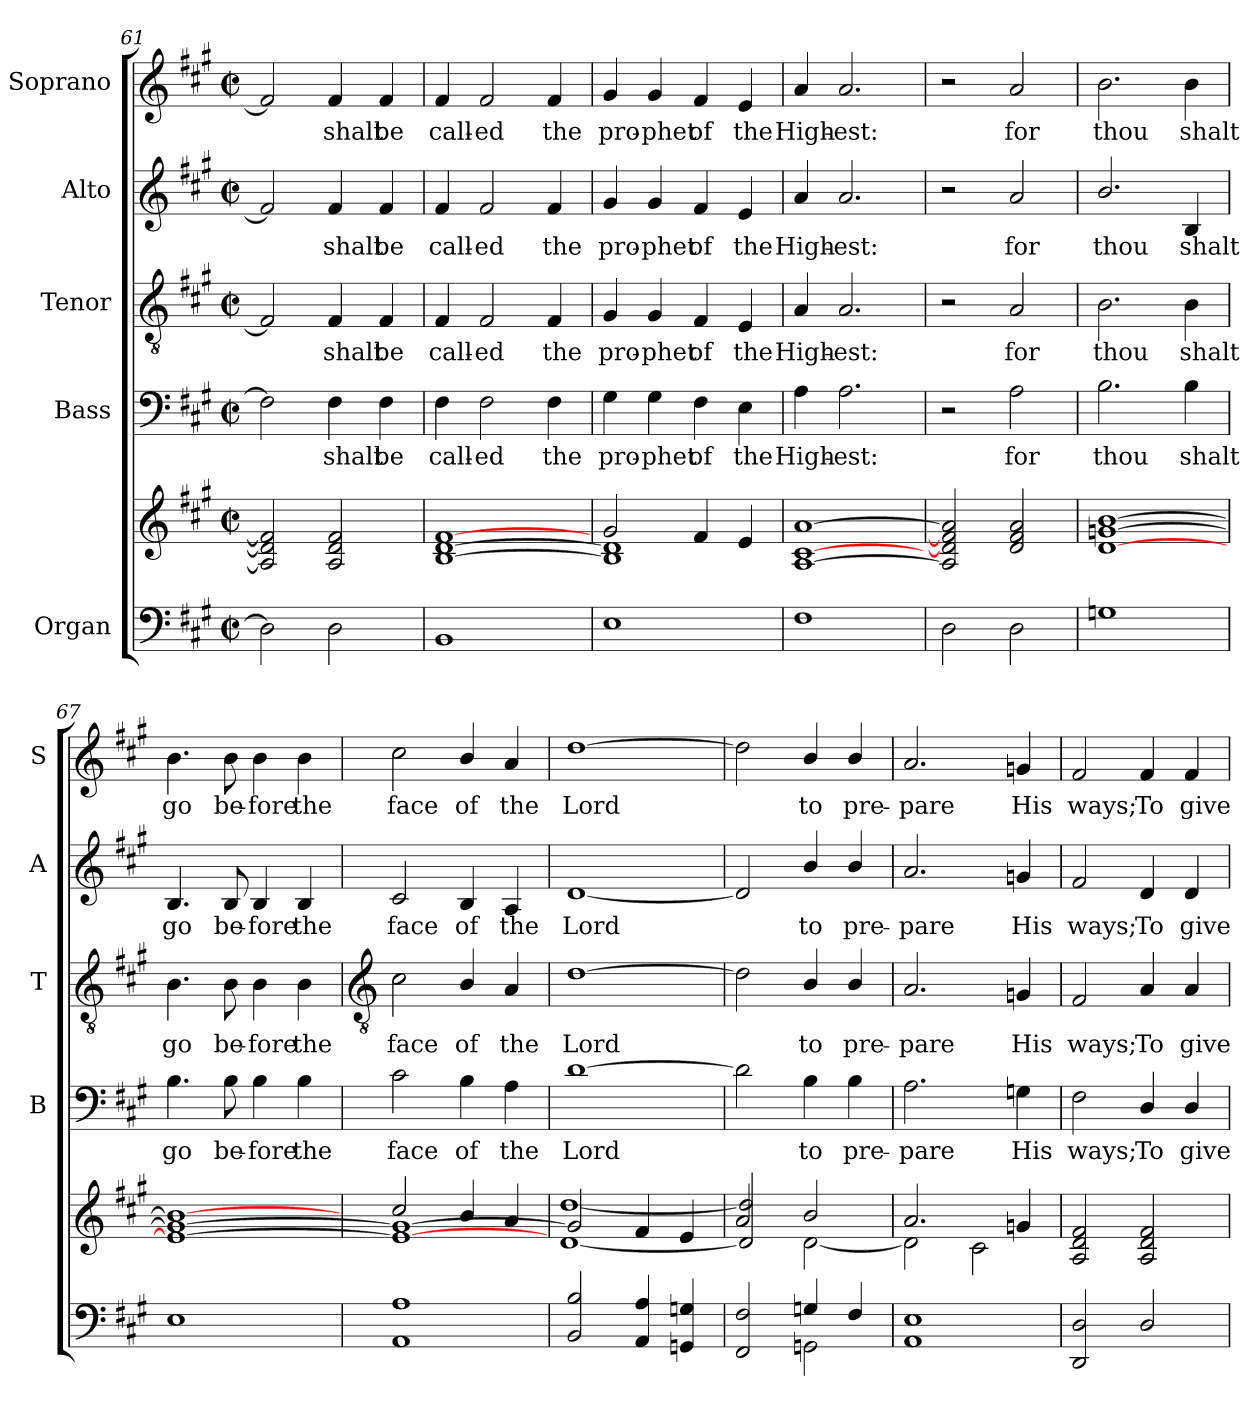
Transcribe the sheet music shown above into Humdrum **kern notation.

**kern	**kern	**kern	**text	**kern	**text	**kern	**text	**kern	**text
*part5	*part5	*part4	*part4	*part3	*part3	*part2	*part2	*part1	*part1
*staff6	*staff5	*staff4	*staff4	*staff3	*staff3	*staff2	*staff2	*staff1	*staff1
*I"Organ	*	*I"Bass	*	*I"Tenor	*	*I"Alto	*	*I"Soprano	*
*	*	*I'B	*	*I'T	*	*I'A	*	*I'S	*
*clefF4	*clefG2	*clefF4	*	*clefGv2	*	*clefG2	*	*clefG2	*
*k[f#c#g#]	*k[f#c#g#]	*k[f#c#g#]	*	*k[f#c#g#]	*	*k[f#c#g#]	*	*k[f#c#g#]	*
*A:	*A:	*A:	*	*A:	*	*A:	*	*A:	*
*M2/2	*M2/2	*M2/2	*	*M2/2	*	*M2/2	*	*M2/2	*
*met(c|)	*met(c|)	*met(c|)	*	*met(c|)	*	*met(c|)	*	*met(c|)	*
=61	=61	=61	=61	=61	=61	=61	=61	=61	=61
*	*^	*	*	*	*	*	*	*	*
2D]	2A/] 2d/] 2f#/]	1ryy	2F#]	.	2F#]	.	2f#]	.	2f#]	.
!	!	!	!	!LO:LY:b	!	!LO:LY:b	!	!LO:LY:b	!	!LO:LY:b
2D	2A/ 2d/ 2f#/	.	4F#	shalt	4F#	shalt	4f#	shalt	4f#	shalt
!	!	!	!	!LO:LY:b	!	!LO:LY:b	!	!LO:LY:b	!	!LO:LY:b
.	.	.	4F#	be	4F#	be	4f#	be	4f#	be
=62	=62	=62	=62	=62	=62	=62	=62	=62	=62	=62
!	!	!	!	!LO:LY:b	!	!LO:LY:b	!	!LO:LY:b	!	!LO:LY:b
1BB	[1B\ [1d\ [1f#\	1ryy	4F#	call-	4F#	call-	4f#	call-	4f#	call-
!	!	!	!	!LO:LY:b	!	!LO:LY:b	!	!LO:LY:b	!	!LO:LY:b
.	.	.	2F#	-ed	2F#	-ed	2f#	-ed	2f#	-ed
!	!	!	!	!LO:LY:b	!	!LO:LY:b	!	!LO:LY:b	!	!LO:LY:b
.	.	.	4F#	the	4F#	the	4f#	the	4f#	the
=63	=63	=63	=63	=63	=63	=63	=63	=63	=63	=63
!	!	!	!	!LO:LY:b	!	!LO:LY:b	!	!LO:LY:b	!	!LO:LY:b
1E	1B\] 1d\]	2g#/	4G#	pro-	4G#	pro-	4g#	pro-	4g#	pro-
!	!	!	!	!LO:LY:b	!	!LO:LY:b	!	!LO:LY:b	!	!LO:LY:b
.	.	.	4G#	-phet	4G#	-phet	4g#	-phet	4g#	-phet
!	!	!	!	!LO:LY:b	!	!LO:LY:b	!	!LO:LY:b	!	!LO:LY:b
.	.	4f#/	4F#	of	4F#	of	4f#	of	4f#	of
!	!	!	!	!LO:LY:b	!	!LO:LY:b	!	!LO:LY:b	!	!LO:LY:b
.	.	4e/	4E	the	4E	the	4e	the	4e	the
=64	=64	=64	=64	=64	=64	=64	=64	=64	=64	=64
!	!	!	!	!LO:LY:b	!	!LO:LY:b	!	!LO:LY:b	!	!LO:LY:b
1F#	[1A\ [1c#\ [1a\	1ryy	4A	High-	4A	High-	4a	High-	4a	High-
!	!	!	!	!LO:LY:b	!	!LO:LY:b	!	!LO:LY:b	!	!LO:LY:b
.	.	.	2.A	-est:	2.A	-est:	2.a	-est:	2.a	-est:
=65	=65	=65	=65	=65	=65	=65	=65	=65	=65	=65
2D	2A/] 2d/] 2f#/] 2a/]	1ryy	2r	.	2r	.	2r	.	2r	.
!	!	!	!	!LO:LY:b	!	!LO:LY:b	!	!LO:LY:b	!	!LO:LY:b
2D	2d/ 2f#/ 2a/	.	2A	for	2A	for	2a	for	2a	for
=66	=66	=66	=66	=66	=66	=66	=66	=66	=66	=66
!	!	!	!	!LO:LY:b	!	!LO:LY:b	!	!LO:LY:b	!	!LO:LY:b
1Gn	[1d\ [1gn\ [1b\	1ryy	2.B	thou	2.B	thou	2.b/	thou	2.b	thou
!	!	!	!	!LO:LY:b	!	!LO:LY:b	!	!LO:LY:b	!	!LO:LY:b
.	.	.	4B	shalt	4B	shalt	4B	shalt	4b	shalt
=67	=67	=67	=67	=67	=67	=67	=67	=67	=67	=67
!	!	!	!	!LO:LY:b	!	!LO:LY:b	!	!LO:LY:b	!	!LO:LY:b
1E	1e\_ 1g\_ 1b\_	1ryy	4.B	go	4.B	go	4.B	go	4.b	go
!	!	!	!	!LO:LY:b	!	!LO:LY:b	!	!LO:LY:b	!	!LO:LY:b
.	.	.	8B	be-	8B	be-	8B	be-	8b	be-
!	!	!	!	!LO:LY:b	!	!LO:LY:b	!	!LO:LY:b	!	!LO:LY:b
.	.	.	4B	-fore	4B	-fore	4B	-fore	4b	-fore
!	!	!	!	!LO:LY:b	!	!LO:LY:b	!	!LO:LY:b	!	!LO:LY:b
.	.	.	4B	the	4B	the	4B	the	4b	the
!!LO:LB:g=z
=68	=68	=68	=68	=68	=68	=68	=68	=68	=68	=68
*	*	*	*	*	*clefGv2	*	*	*	*	*
*^	*	*	*	*	*	*	*	*	*	*
!	!	!	!	!	!LO:LY:b	!	!LO:LY:b	!	!LO:LY:b	!	!LO:LY:b
1AA 1A	1ryy	1e\_ 1g\_	2cc#/	2c#	face	2c#	face	2c#	face	2cc#	face
!	!	!	!	!	!LO:LY:b	!	!LO:LY:b	!	!LO:LY:b	!	!LO:LY:b
.	.	.	4b/	4B\	of	4B/	of	4B/	of	4b/	of
!	!	!	!	!	!LO:LY:b	!	!LO:LY:b	!	!LO:LY:b	!	!LO:LY:b
.	.	.	4a/	4A	the	4A	the	4A	the	4a	the
=69	=69	=69	=69	=69	=69	=69	=69	=69	=69	=69	=69
!	!	!	!	!	!LO:LY:b	!	!LO:LY:b	!	!LO:LY:b	!	!LO:LY:b
2BB 2B	1ryy	2g/]	[1d\ [1dd\	[1d	Lord	[1d	Lord	[1d	Lord	[1dd	Lord
4AA 4A	.	4f#/	.	.	.	.	.	.	.	.	.
4GGn 4Gn	.	4e/	.	.	.	.	.	.	.	.	.
=70	=70	=70	=70	=70	=70	=70	=70	=70	=70	=70	=70
2FF# 2F#	2ryy	2a/	2d/] 2dd/]	2d]	.	2d]	.	2d]	.	2dd]	.
!	!	!	!	!	!LO:LY:b	!	!LO:LY:b	!	!LO:LY:b	!	!LO:LY:b
4Gn/	2GGn\	2b/	[2d\	4B\	to	4B/	to	4b/	to	4b/	to
!	!	!	!	!	!LO:LY:b	!	!LO:LY:b	!	!LO:LY:b	!	!LO:LY:b
4F#/	.	.	.	4B\	pre-	4B/	pre-	4b/	pre-	4b/	pre-
=71	=71	=71	=71	=71	=71	=71	=71	=71	=71	=71	=71
!	!	!	!	!	!LO:LY:b	!	!LO:LY:b	!	!LO:LY:b	!	!LO:LY:b
1AA 1E	1ryy	2.a/	2d\]	2.A	-pare	2.A	-pare	2.a	-pare	2.a	-pare
.	.	.	2c#\	.	.	.	.	.	.	.	.
!	!	!	!	!	!LO:LY:b	!	!LO:LY:b	!	!LO:LY:b	!	!LO:LY:b
.	.	4gn/	.	4Gn	His	4Gn	His	4gn	His	4gn	His
=72	=72	=72	=72	=72	=72	=72	=72	=72	=72	=72	=72
!	!	!	!	!	!LO:LY:b	!	!LO:LY:b	!	!LO:LY:b	!	!LO:LY:b
2DD 2D	1ryy	2A/ 2d/ 2f#/	1ryy	2F#	ways;	2F#	ways;	2f#	ways;	2f#	ways;
!	!	!	!	!	!LO:LY:b	!	!LO:LY:b	!	!LO:LY:b	!	!LO:LY:b
2D/	.	2A/ 2d/ 2f#/	.	4D/	To	4A	To	4d	To	4f#	To
!	!	!	!	!	!LO:LY:b	!	!LO:LY:b	!	!LO:LY:b	!	!LO:LY:b
.	.	.	.	4D/	give	4A	give	4d	give	4f#	give
*v	*v	*	*	*	*	*	*	*	*	*	*
*	*v	*v	*	*	*	*	*	*	*	*
=	=	=	=	=	=	=	=	=	=
*-	*-	*-	*-	*-	*-	*-	*-	*-	*-
